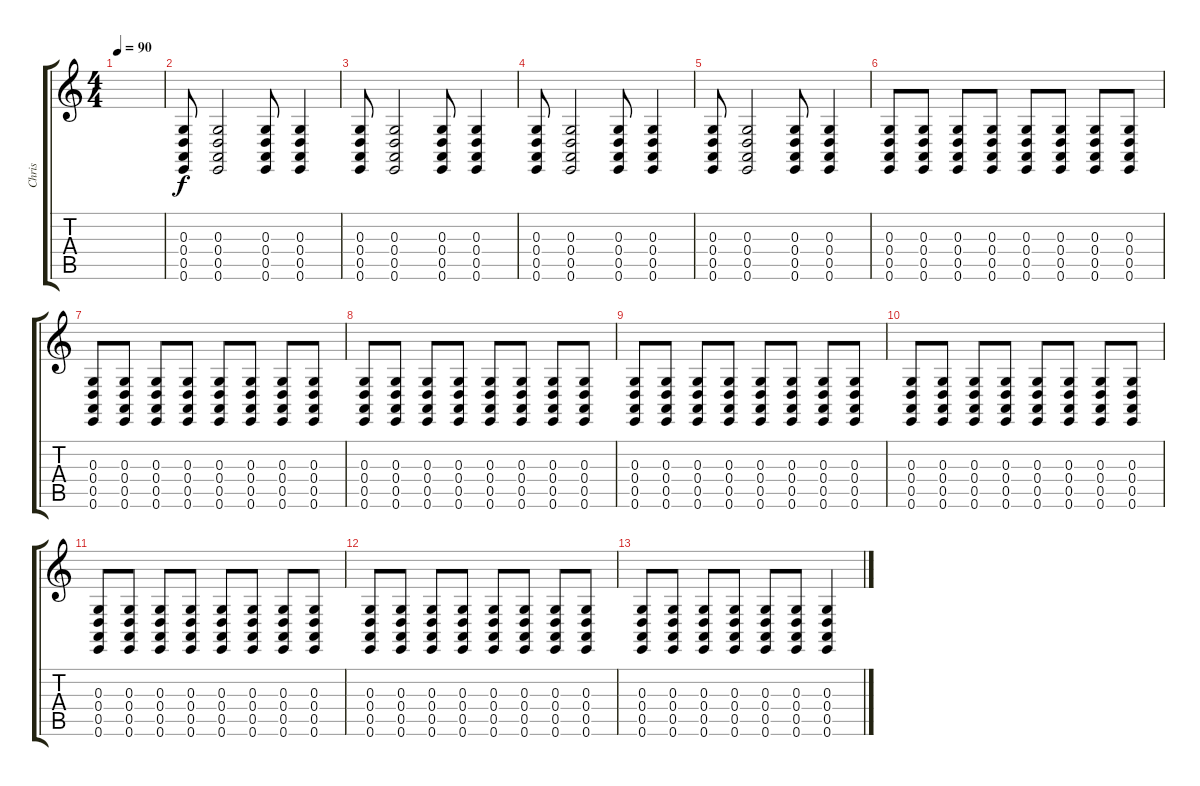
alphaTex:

\track ("Chris" "Chris") {instrument melodictom}
\staff {score tabs}
\tuning (E4 B3 G3 D3 A2 E2) {hide}
\ts (4 4)
\tempo 90
\clef g2
\ks c
|
(0.3 0.4 0.5 0.6).8 (0.3 0.4 0.5 0.6).2 (0.3 0.4 0.5 0.6).8 (0.3 0.4 0.5 0.6).4 |
(0.3 0.4 0.5 0.6).8 (0.3 0.4 0.5 0.6).2 (0.3 0.4 0.5 0.6).8 (0.3 0.4 0.5 0.6).4 |
(0.3 0.4 0.5 0.6).8 (0.3 0.4 0.5 0.6).2 (0.3 0.4 0.5 0.6).8 (0.3 0.4 0.5 0.6).4 |
(0.3 0.4 0.5 0.6).8 (0.3 0.4 0.5 0.6).2 (0.3 0.4 0.5 0.6).8 (0.3 0.4 0.5 0.6).4 |
(0.3 0.4 0.5 0.6).8 (0.3 0.4 0.5 0.6).8 (0.3 0.4 0.5 0.6).8 (0.3 0.4 0.5 0.6).8 (0.3 0.4 0.5 0.6).8 (0.3 0.4 0.5 0.6).8 (0.3 0.4 0.5 0.6).8 (0.3 0.4 0.5 0.6).8 |
(0.3 0.4 0.5 0.6).8 (0.3 0.4 0.5 0.6).8 (0.3 0.4 0.5 0.6).8 (0.3 0.4 0.5 0.6).8 (0.3 0.4 0.5 0.6).8 (0.3 0.4 0.5 0.6).8 (0.3 0.4 0.5 0.6).8 (0.3 0.4 0.5 0.6).8 |
(0.3 0.4 0.5 0.6).8 (0.3 0.4 0.5 0.6).8 (0.3 0.4 0.5 0.6).8 (0.3 0.4 0.5 0.6).8 (0.3 0.4 0.5 0.6).8 (0.3 0.4 0.5 0.6).8 (0.3 0.4 0.5 0.6).8 (0.3 0.4 0.5 0.6).8 |
(0.3 0.4 0.5 0.6).8 (0.3 0.4 0.5 0.6).8 (0.3 0.4 0.5 0.6).8 (0.3 0.4 0.5 0.6).8 (0.3 0.4 0.5 0.6).8 (0.3 0.4 0.5 0.6).8 (0.3 0.4 0.5 0.6).8 (0.3 0.4 0.5 0.6).8 |
(0.3 0.4 0.5 0.6).8 (0.3 0.4 0.5 0.6).8 (0.3 0.4 0.5 0.6).8 (0.3 0.4 0.5 0.6).8 (0.3 0.4 0.5 0.6).8 (0.3 0.4 0.5 0.6).8 (0.3 0.4 0.5 0.6).8 (0.3 0.4 0.5 0.6).8 |
(0.3 0.4 0.5 0.6).8 (0.3 0.4 0.5 0.6).8 (0.3 0.4 0.5 0.6).8 (0.3 0.4 0.5 0.6).8 (0.3 0.4 0.5 0.6).8 (0.3 0.4 0.5 0.6).8 (0.3 0.4 0.5 0.6).8 (0.3 0.4 0.5 0.6).8 |
(0.3 0.4 0.5 0.6).8 (0.3 0.4 0.5 0.6).8 (0.3 0.4 0.5 0.6).8 (0.3 0.4 0.5 0.6).8 (0.3 0.4 0.5 0.6).8 (0.3 0.4 0.5 0.6).8 (0.3 0.4 0.5 0.6).8 (0.3 0.4 0.5 0.6).8 |
(0.3 0.4 0.5 0.6).8 (0.3 0.4 0.5 0.6).8 (0.3 0.4 0.5 0.6).8 (0.3 0.4 0.5 0.6).8 (0.3 0.4 0.5 0.6).8 (0.3 0.4 0.5 0.6).8 (0.3 0.4 0.5 0.6).4
